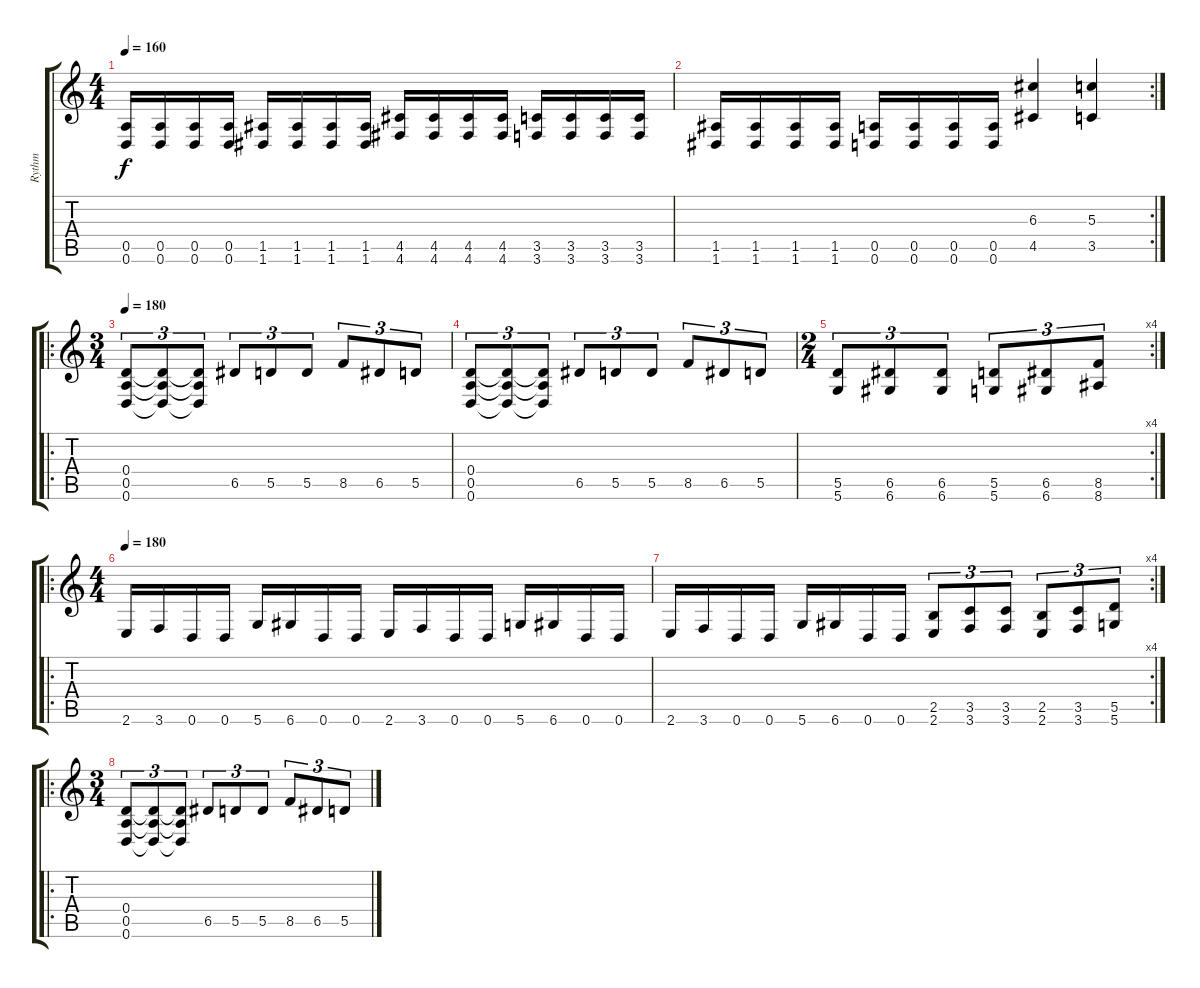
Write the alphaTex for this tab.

\track ("Rythm" "Rythm") {instrument distortionguitar}
\staff {score tabs}
\tuning (E4 B3 G3 D3 A2 D2) {hide}
\ts (4 4)
\tempo 160
\clef g2
\ks c
(0.5 0.6).16{dy f} (0.5 0.6).16 (0.5 0.6).16 (0.5 0.6).16 (1.5 1.6).16 (1.5 1.6).16 (1.5 1.6).16 (1.5 1.6).16 (4.5 4.6).16 (4.5 4.6).16 (4.5 4.6).16 (4.5 4.6).16 (3.5 3.6).16 (3.5 3.6).16 (3.5 3.6).16 (3.5 3.6).16 |
\rc 2
(1.5 1.6).16 (1.5 1.6).16 (1.5 1.6).16 (1.5 1.6).16 (0.5 0.6).16 (0.5 0.6).16 (0.5 0.6).16 (0.5 0.6).16 (6.3 4.5).4 (5.3 3.5).4 |
\ro
\ts (3 4)
\tempo 180
(0.4 0.5 0.6).8{tu (3 2)} (0.4{t} 0.5{t} 0.6{t}).8{tu (3 2)} (0.4{t} 0.5{t} 0.6{t}).8{tu (3 2)} 6.5.8{tu (3 2)} 5.5.8{tu (3 2)} 5.5.8{tu (3 2)} 8.5.8{tu (3 2)} 6.5.8{tu (3 2)} 5.5.8{tu (3 2)} |
(0.4 0.5 0.6).8{tu (3 2)} (0.4{t} 0.5{t} 0.6{t}).8{tu (3 2)} (0.4{t} 0.5{t} 0.6{t}).8{tu (3 2)} 6.5.8{tu (3 2)} 5.5.8{tu (3 2)} 5.5.8{tu (3 2)} 8.5.8{tu (3 2)} 6.5.8{tu (3 2)} 5.5.8{tu (3 2)} |
\rc 4
\ts (2 4)
(5.5 5.6).8{tu (3 2)} (6.5 6.6).8{tu (3 2)} (6.5 6.6).8{tu (3 2)} (5.5 5.6).8{tu (3 2)} (6.5 6.6).8{tu (3 2)} (8.5 8.6).8{tu (3 2)} |
\ro
\ts (4 4)
\tempo 180
2.6.16 3.6.16 0.6.16 0.6.16 5.6.16 6.6.16 0.6.16 0.6.16 2.6.16 3.6.16 0.6.16 0.6.16 5.6.16 6.6.16 0.6.16 0.6.16 |
\rc 4
2.6.16 3.6.16 0.6.16 0.6.16 5.6.16 6.6.16 0.6.16 0.6.16 (2.5 2.6).8{tu (3 2)} (3.5 3.6).8{tu (3 2)} (3.5 3.6).8{tu (3 2)} (2.5 2.6).8{tu (3 2)} (3.5 3.6).8{tu (3 2)} (5.5 5.6).8{tu (3 2)} |
\ro
\ts (3 4)
(0.4 0.5 0.6).8{tu (3 2)} (0.4{t} 0.5{t} 0.6{t}).8{tu (3 2)} (0.4{t} 0.5{t} 0.6{t}).8{tu (3 2)} 6.5.8{tu (3 2)} 5.5.8{tu (3 2)} 5.5.8{tu (3 2)} 8.5.8{tu (3 2)} 6.5.8{tu (3 2)} 5.5.8{tu (3 2)}
